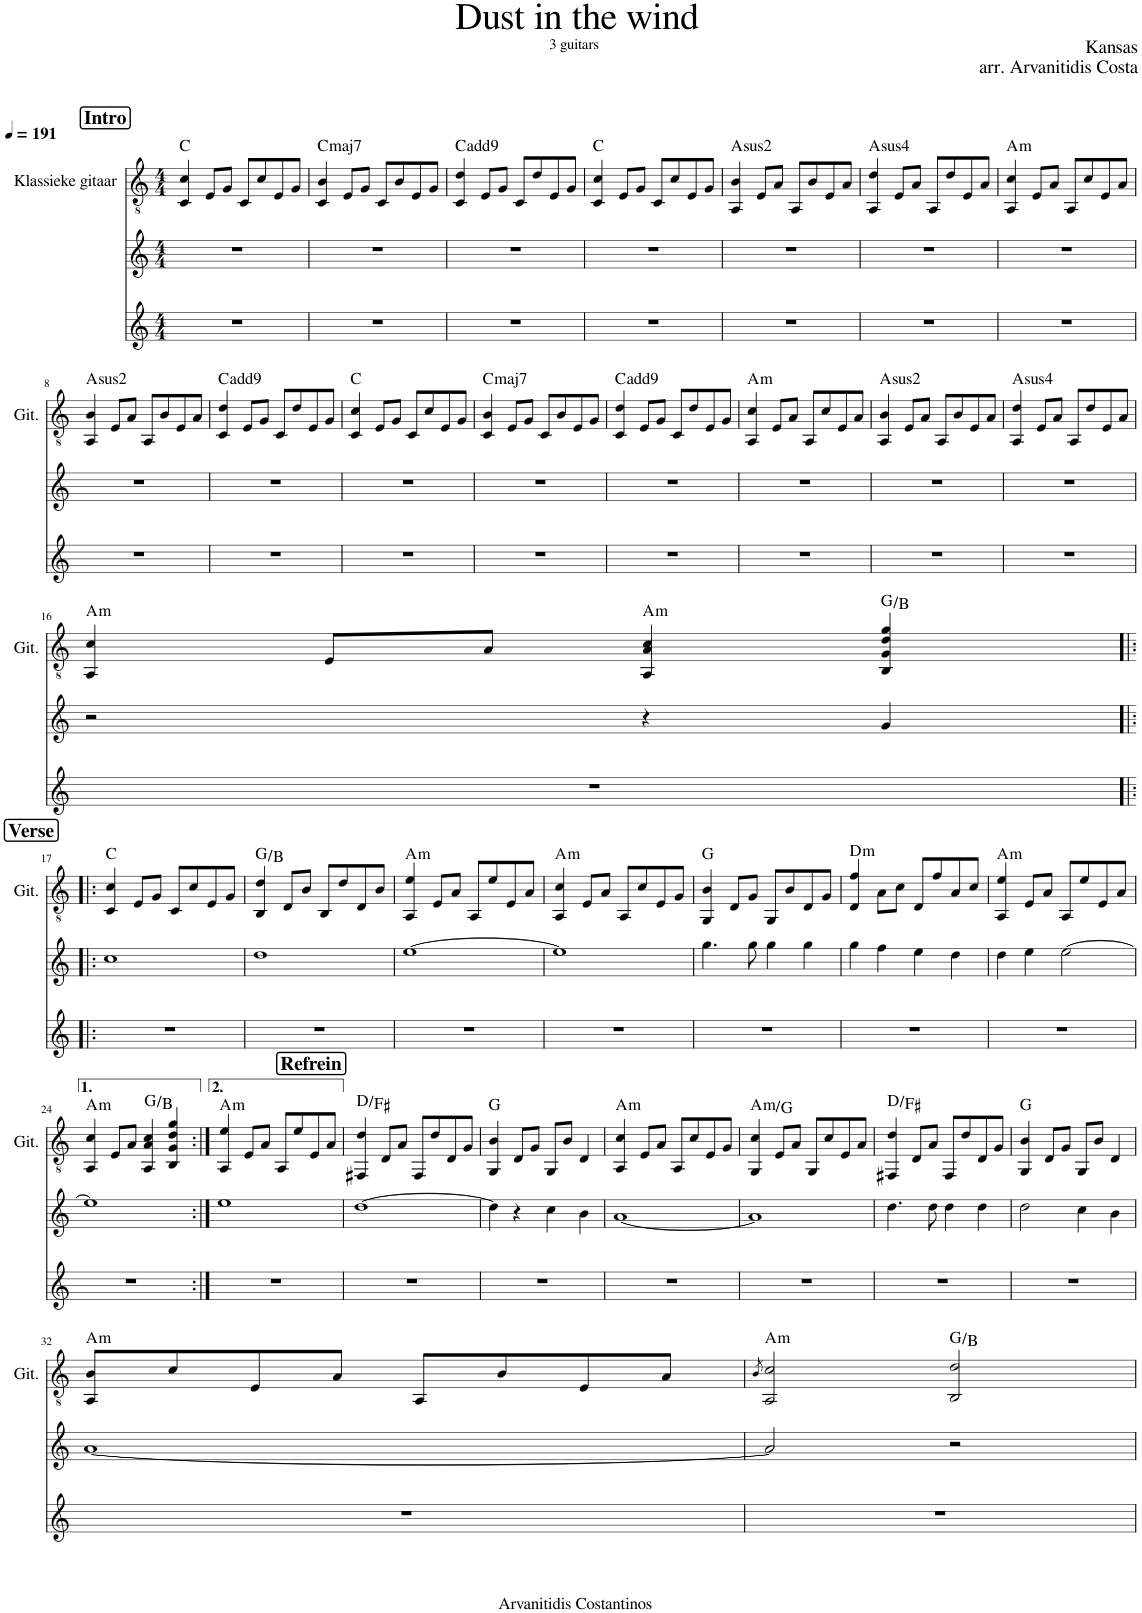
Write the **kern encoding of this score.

**kern	**kern	**kern	**harte
*part3	*part2	*part1	*part1
*staff3	*staff2	*staff1	*
*I"Electric Piano	*I"Electric Piano	*I"Klassieke gitaar	*
*I'E.Pno	*I'E.Pno	*I'Git.	*
*clefG2	*clefG2	*clefGv2	*
*k[]	*k[]	*k[]	*
*M4/4	*M4/4	*M4/4	*
*MM191	*MM191	*MM191	*
!!LO:REH:place=s1:a:B:cj:fs=14:t=Intro
=1	=1	=1	=1
1r	1r	4C/ 4c/	C:maj
.	.	8E/L	.
.	.	8G/J	.
.	.	8C/L	.
.	.	8c/	.
.	.	8E/	.
.	.	8G/J	.
=2	=2	=2	=2
!	!	!	!LO:H:kt=maj7
1r	1r	4C/ 4B/	C:maj7
.	.	8E/L	.
.	.	8G/J	.
.	.	8C/L	.
.	.	8B/	.
.	.	8E/	.
.	.	8G/J	.
=3	=3	=3	=3
1r	1r	4C/ 4d/	C:maj(9)
.	.	8E/L	.
.	.	8G/J	.
.	.	8C/L	.
.	.	8d/	.
.	.	8E/	.
.	.	8G/J	.
=4	=4	=4	=4
1r	1r	4C/ 4c/	C:maj
.	.	8E/L	.
.	.	8G/J	.
.	.	8C/L	.
.	.	8c/	.
.	.	8E/	.
.	.	8G/J	.
=5	=5	=5	=5
!	!	!	!LO:H:kt=2
1r	1r	4AA/ 4B/	A:(1,2,5)
.	.	8E/L	.
.	.	8A/J	.
.	.	8AA/L	.
.	.	8B/	.
.	.	8E/	.
.	.	8A/J	.
=6	=6	=6	=6
!	!	!	!LO:H:kt=4
1r	1r	4AA/ 4d/	A:sus4
.	.	8E/L	.
.	.	8A/J	.
.	.	8AA/L	.
.	.	8d/	.
.	.	8E/	.
.	.	8A/J	.
=7	=7	=7	=7
!	!	!	!LO:H:kt=m
1r	1r	4AA/ 4c/	A:min
.	.	8E/L	.
.	.	8A/J	.
.	.	8AA/L	.
.	.	8c/	.
.	.	8E/	.
.	.	8A/J	.
!!LO:LB:g=z
=8	=8	=8	=8
!	!	!	!LO:H:kt=2
1r	1r	4AA/ 4B/	A:(1,2,5)
.	.	8E/L	.
.	.	8A/J	.
.	.	8AA/L	.
.	.	8B/	.
.	.	8E/	.
.	.	8A/J	.
=9	=9	=9	=9
1r	1r	4C/ 4d/	C:maj(9)
.	.	8E/L	.
.	.	8G/J	.
.	.	8C/L	.
.	.	8d/	.
.	.	8E/	.
.	.	8G/J	.
=10	=10	=10	=10
1r	1r	4C/ 4c/	C:maj
.	.	8E/L	.
.	.	8G/J	.
.	.	8C/L	.
.	.	8c/	.
.	.	8E/	.
.	.	8G/J	.
=11	=11	=11	=11
!	!	!	!LO:H:kt=maj7
1r	1r	4C/ 4B/	C:maj7
.	.	8E/L	.
.	.	8G/J	.
.	.	8C/L	.
.	.	8B/	.
.	.	8E/	.
.	.	8G/J	.
=12	=12	=12	=12
1r	1r	4C/ 4d/	C:maj(9)
.	.	8E/L	.
.	.	8G/J	.
.	.	8C/L	.
.	.	8d/	.
.	.	8E/	.
.	.	8G/J	.
=13	=13	=13	=13
!	!	!	!LO:H:kt=m
1r	1r	4AA/ 4c/	A:min
.	.	8E/L	.
.	.	8A/J	.
.	.	8AA/L	.
.	.	8c/	.
.	.	8E/	.
.	.	8A/J	.
=14	=14	=14	=14
!	!	!	!LO:H:kt=2
1r	1r	4AA/ 4B/	A:(1,2,5)
.	.	8E/L	.
.	.	8A/J	.
.	.	8AA/L	.
.	.	8B/	.
.	.	8E/	.
.	.	8A/J	.
=15	=15	=15	=15
!	!	!	!LO:H:kt=4
1r	1r	4AA/ 4d/	A:sus4
.	.	8E/L	.
.	.	8A/J	.
.	.	8AA/L	.
.	.	8d/	.
.	.	8E/	.
.	.	8A/J	.
!!LO:LB:g=z
=16	=16	=16	=16
!	!	!	!LO:H:kt=m
1r	2r	4AA/ 4c/	A:min
.	.	8E/L	.
.	.	8A/J	.
!	!	!	!LO:H:kt=m
.	4r	4AA/ 4A/ 4c/	A:min
.	4g/	4BB/ 4G/ 4d/ 4g/	G:maj/3
!!LO:LB:g=z
!!LO:REH:place=s1:a:B:cj:fs=14:t=Verse
=17!|:	=17!|:	=17!|:	=17!|:
1r	1cc	4C/ 4c/	C:maj
.	.	8E/L	.
.	.	8G/J	.
.	.	8C/L	.
.	.	8c/	.
.	.	8E/	.
.	.	8G/J	.
=18	=18	=18	=18
1r	1dd	4BB/ 4d/	G:maj/3
.	.	8D/L	.
.	.	8B/J	.
.	.	8BB/L	.
.	.	8d/	.
.	.	8D/	.
.	.	8B/J	.
=19	=19	=19	=19
!	!	!	!LO:H:kt=m
1r	[1ee	4AA/ 4e/	A:min
.	.	8E/L	.
.	.	8A/J	.
.	.	8AA/L	.
.	.	8e/	.
.	.	8E/	.
.	.	8A/J	.
=20	=20	=20	=20
!	!	!	!LO:H:kt=m
1r	1ee]	4AA/ 4c/	A:min
.	.	8E/L	.
.	.	8A/J	.
.	.	8AA/L	.
.	.	8c/	.
.	.	8E/	.
.	.	8G/J	.
=21	=21	=21	=21
1r	4.gg\	4GG/ 4B/	G:maj
.	.	8D/L	.
.	8gg\	8G/J	.
.	4gg\	8GG/L	.
.	.	8B/	.
.	4gg\	8D/	.
.	.	8G/J	.
=22	=22	=22	=22
!	!	!	!LO:H:kt=m
1r	4gg\	4D/ 4f/	D:min
.	4ff\	8A\L	.
.	.	8c\J	.
.	4ee\	8D/L	.
.	.	8f/	.
.	4dd\	8A/	.
.	.	8c/J	.
=23	=23	=23	=23
!	!	!	!LO:H:kt=m
1r	4dd\	4AA/ 4e/	A:min
.	4ee\	8E/L	.
.	.	8A/J	.
.	[2ee\	8AA/L	.
.	.	8e/	.
.	.	8E/	.
.	.	8A/J	.
!!LO:LB:g=z
=24	=24	=24	=24
!	!	!	!LO:H:kt=m
1r	1ee]	4AA/ 4c/	A:min
.	.	8E/L	.
.	.	8A/J	.
.	.	4AA/ 4A/ 4c/	.
.	.	4BB/ 4G/ 4d/ 4g/	G:maj/3
=25:|!	=25:|!	=25:|!	=25:|!
!	!	!	!LO:H:kt=m
1r	1ee	4AA/ 4e/	A:min
.	.	8E/L	.
.	.	8A/J	.
.	.	8AA/L	.
.	.	8e/	.
.	.	8E/	.
.	.	8A/J	.
!!LO:REH:place=s1:a:B:cj:fs=14:t=Refrein
=26	=26	=26	=26
1r	[1dd	4FF#X/ 4d/	D:maj/3
.	.	8D/L	.
.	.	8A/J	.
.	.	8FF#/L	.
.	.	8d/	.
.	.	8D/	.
.	.	8G/J	.
=27	=27	=27	=27
1r	4dd\]	4GG/ 4B/	G:maj
.	4r	8D/L	.
.	.	8G/J	.
.	4cc\	8GG/L	.
.	.	8B/J	.
.	4b\	4D/	.
=28	=28	=28	=28
!	!	!	!LO:H:kt=m
1r	[1a	4AA/ 4c/	A:min
.	.	8E/L	.
.	.	8A/J	.
.	.	8AA/L	.
.	.	8c/	.
.	.	8E/	.
.	.	8G/J	.
=29	=29	=29	=29
!	!	!	!LO:H:kt=m
1r	1a]	4GG/ 4c/	A:min/b7
.	.	8E/L	.
.	.	8A/J	.
.	.	8GG/L	.
.	.	8c/	.
.	.	8E/	.
.	.	8A/J	.
=30	=30	=30	=30
1r	4.dd\	4FF#X/ 4d/	D:maj/3
.	.	8D/L	.
.	8dd\	8A/J	.
.	4dd\	8FF#/L	.
.	.	8d/	.
.	4dd\	8D/	.
.	.	8G/J	.
=31	=31	=31	=31
1r	2dd\	4GG/ 4B/	G:maj
.	.	8D/L	.
.	.	8G/J	.
.	4cc\	8GG/L	.
.	.	8B/J	.
.	4b\	4D/	.
!!LO:LB:g=z
=32	=32	=32	=32
!	!	!	!LO:H:kt=m
1r	[1a	8AA/ 8B/L	A:min
.	.	8c/	.
.	.	8E/	.
.	.	8A/J	.
.	.	8AA/L	.
.	.	8B/	.
.	.	8E/	.
.	.	8A/J	.
=33	=33	=33	=33
.	.	8qB/	.
!	!	!	!LO:H:kt=m
1r	2a/]	2AA/ 2c/	A:min
.	2r	2BB/ 2d/	G:maj/3
=	=	=	=
*-	*-	*-	*-
